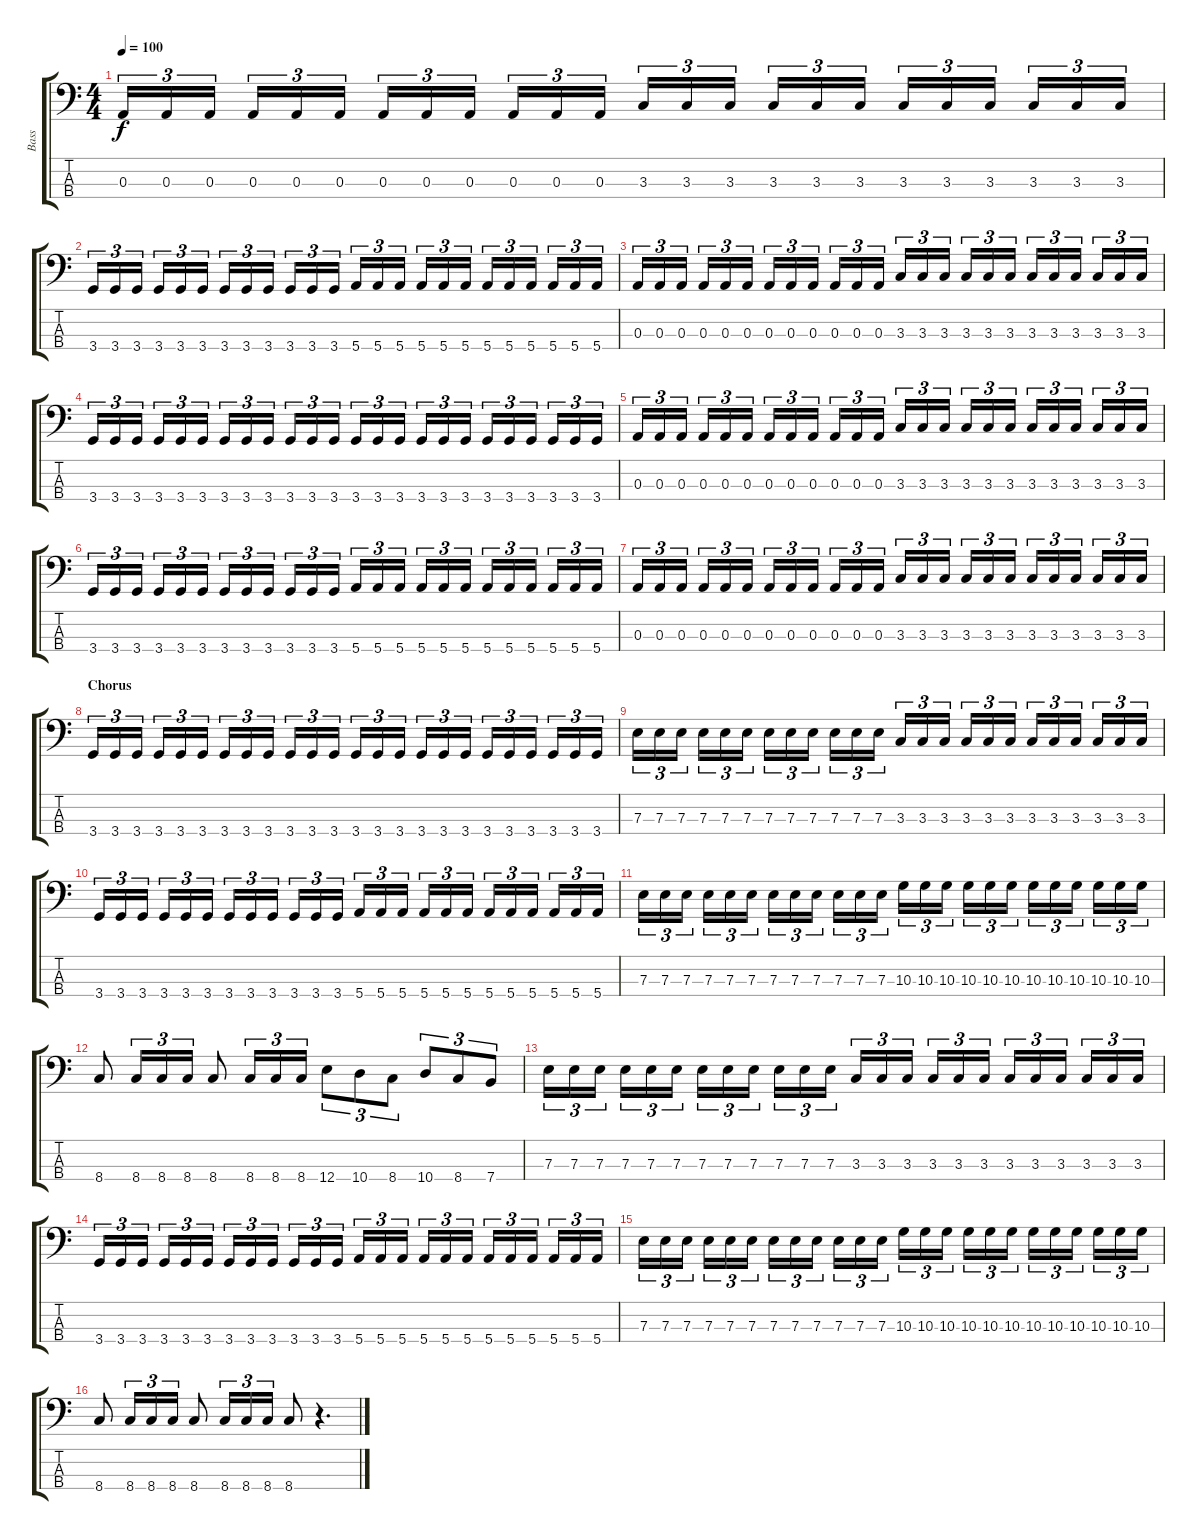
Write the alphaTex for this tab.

\track ("Bass" "Bass") {instrument electricbasspick}
\staff {score tabs}
\tuning (G2 D2 A1 E1) {hide}
\ts (4 4)
\tempo 100
\clef f4
\ks c
0.3.16{tu (3 2) dy f} 0.3.16{tu (3 2)} 0.3.16{tu (3 2)} 0.3.16{tu (3 2)} 0.3.16{tu (3 2)} 0.3.16{tu (3 2)} 0.3.16{tu (3 2)} 0.3.16{tu (3 2)} 0.3.16{tu (3 2)} 0.3.16{tu (3 2)} 0.3.16{tu (3 2)} 0.3.16{tu (3 2)} 3.3.16{tu (3 2)} 3.3.16{tu (3 2)} 3.3.16{tu (3 2)} 3.3.16{tu (3 2)} 3.3.16{tu (3 2)} 3.3.16{tu (3 2)} 3.3.16{tu (3 2)} 3.3.16{tu (3 2)} 3.3.16{tu (3 2)} 3.3.16{tu (3 2)} 3.3.16{tu (3 2)} 3.3.16{tu (3 2)} |
3.4.16{tu (3 2)} 3.4.16{tu (3 2)} 3.4.16{tu (3 2)} 3.4.16{tu (3 2)} 3.4.16{tu (3 2)} 3.4.16{tu (3 2)} 3.4.16{tu (3 2)} 3.4.16{tu (3 2)} 3.4.16{tu (3 2)} 3.4.16{tu (3 2)} 3.4.16{tu (3 2)} 3.4.16{tu (3 2)} 5.4.16{tu (3 2)} 5.4.16{tu (3 2)} 5.4.16{tu (3 2)} 5.4.16{tu (3 2)} 5.4.16{tu (3 2)} 5.4.16{tu (3 2)} 5.4.16{tu (3 2)} 5.4.16{tu (3 2)} 5.4.16{tu (3 2)} 5.4.16{tu (3 2)} 5.4.16{tu (3 2)} 5.4.16{tu (3 2)} |
0.3.16{tu (3 2)} 0.3.16{tu (3 2)} 0.3.16{tu (3 2)} 0.3.16{tu (3 2)} 0.3.16{tu (3 2)} 0.3.16{tu (3 2)} 0.3.16{tu (3 2)} 0.3.16{tu (3 2)} 0.3.16{tu (3 2)} 0.3.16{tu (3 2)} 0.3.16{tu (3 2)} 0.3.16{tu (3 2)} 3.3.16{tu (3 2)} 3.3.16{tu (3 2)} 3.3.16{tu (3 2)} 3.3.16{tu (3 2)} 3.3.16{tu (3 2)} 3.3.16{tu (3 2)} 3.3.16{tu (3 2)} 3.3.16{tu (3 2)} 3.3.16{tu (3 2)} 3.3.16{tu (3 2)} 3.3.16{tu (3 2)} 3.3.16{tu (3 2)} |
3.4.16{tu (3 2)} 3.4.16{tu (3 2)} 3.4.16{tu (3 2)} 3.4.16{tu (3 2)} 3.4.16{tu (3 2)} 3.4.16{tu (3 2)} 3.4.16{tu (3 2)} 3.4.16{tu (3 2)} 3.4.16{tu (3 2)} 3.4.16{tu (3 2)} 3.4.16{tu (3 2)} 3.4.16{tu (3 2)} 3.4.16{tu (3 2)} 3.4.16{tu (3 2)} 3.4.16{tu (3 2)} 3.4.16{tu (3 2)} 3.4.16{tu (3 2)} 3.4.16{tu (3 2)} 3.4.16{tu (3 2)} 3.4.16{tu (3 2)} 3.4.16{tu (3 2)} 3.4.16{tu (3 2)} 3.4.16{tu (3 2)} 3.4.16{tu (3 2)} |
0.3.16{tu (3 2)} 0.3.16{tu (3 2)} 0.3.16{tu (3 2)} 0.3.16{tu (3 2)} 0.3.16{tu (3 2)} 0.3.16{tu (3 2)} 0.3.16{tu (3 2)} 0.3.16{tu (3 2)} 0.3.16{tu (3 2)} 0.3.16{tu (3 2)} 0.3.16{tu (3 2)} 0.3.16{tu (3 2)} 3.3.16{tu (3 2)} 3.3.16{tu (3 2)} 3.3.16{tu (3 2)} 3.3.16{tu (3 2)} 3.3.16{tu (3 2)} 3.3.16{tu (3 2)} 3.3.16{tu (3 2)} 3.3.16{tu (3 2)} 3.3.16{tu (3 2)} 3.3.16{tu (3 2)} 3.3.16{tu (3 2)} 3.3.16{tu (3 2)} |
3.4.16{tu (3 2)} 3.4.16{tu (3 2)} 3.4.16{tu (3 2)} 3.4.16{tu (3 2)} 3.4.16{tu (3 2)} 3.4.16{tu (3 2)} 3.4.16{tu (3 2)} 3.4.16{tu (3 2)} 3.4.16{tu (3 2)} 3.4.16{tu (3 2)} 3.4.16{tu (3 2)} 3.4.16{tu (3 2)} 5.4.16{tu (3 2)} 5.4.16{tu (3 2)} 5.4.16{tu (3 2)} 5.4.16{tu (3 2)} 5.4.16{tu (3 2)} 5.4.16{tu (3 2)} 5.4.16{tu (3 2)} 5.4.16{tu (3 2)} 5.4.16{tu (3 2)} 5.4.16{tu (3 2)} 5.4.16{tu (3 2)} 5.4.16{tu (3 2)} |
0.3.16{tu (3 2)} 0.3.16{tu (3 2)} 0.3.16{tu (3 2)} 0.3.16{tu (3 2)} 0.3.16{tu (3 2)} 0.3.16{tu (3 2)} 0.3.16{tu (3 2)} 0.3.16{tu (3 2)} 0.3.16{tu (3 2)} 0.3.16{tu (3 2)} 0.3.16{tu (3 2)} 0.3.16{tu (3 2)} 3.3.16{tu (3 2)} 3.3.16{tu (3 2)} 3.3.16{tu (3 2)} 3.3.16{tu (3 2)} 3.3.16{tu (3 2)} 3.3.16{tu (3 2)} 3.3.16{tu (3 2)} 3.3.16{tu (3 2)} 3.3.16{tu (3 2)} 3.3.16{tu (3 2)} 3.3.16{tu (3 2)} 3.3.16{tu (3 2)} |
\section ("" "Chorus")
3.4.16{tu (3 2)} 3.4.16{tu (3 2)} 3.4.16{tu (3 2)} 3.4.16{tu (3 2)} 3.4.16{tu (3 2)} 3.4.16{tu (3 2)} 3.4.16{tu (3 2)} 3.4.16{tu (3 2)} 3.4.16{tu (3 2)} 3.4.16{tu (3 2)} 3.4.16{tu (3 2)} 3.4.16{tu (3 2)} 3.4.16{tu (3 2)} 3.4.16{tu (3 2)} 3.4.16{tu (3 2)} 3.4.16{tu (3 2)} 3.4.16{tu (3 2)} 3.4.16{tu (3 2)} 3.4.16{tu (3 2)} 3.4.16{tu (3 2)} 3.4.16{tu (3 2)} 3.4.16{tu (3 2)} 3.4.16{tu (3 2)} 3.4.16{tu (3 2)} |
7.3.16{tu (3 2)} 7.3.16{tu (3 2)} 7.3.16{tu (3 2)} 7.3.16{tu (3 2)} 7.3.16{tu (3 2)} 7.3.16{tu (3 2)} 7.3.16{tu (3 2)} 7.3.16{tu (3 2)} 7.3.16{tu (3 2)} 7.3.16{tu (3 2)} 7.3.16{tu (3 2)} 7.3.16{tu (3 2)} 3.3.16{tu (3 2)} 3.3.16{tu (3 2)} 3.3.16{tu (3 2)} 3.3.16{tu (3 2)} 3.3.16{tu (3 2)} 3.3.16{tu (3 2)} 3.3.16{tu (3 2)} 3.3.16{tu (3 2)} 3.3.16{tu (3 2)} 3.3.16{tu (3 2)} 3.3.16{tu (3 2)} 3.3.16{tu (3 2)} |
3.4.16{tu (3 2)} 3.4.16{tu (3 2)} 3.4.16{tu (3 2)} 3.4.16{tu (3 2)} 3.4.16{tu (3 2)} 3.4.16{tu (3 2)} 3.4.16{tu (3 2)} 3.4.16{tu (3 2)} 3.4.16{tu (3 2)} 3.4.16{tu (3 2)} 3.4.16{tu (3 2)} 3.4.16{tu (3 2)} 5.4.16{tu (3 2)} 5.4.16{tu (3 2)} 5.4.16{tu (3 2)} 5.4.16{tu (3 2)} 5.4.16{tu (3 2)} 5.4.16{tu (3 2)} 5.4.16{tu (3 2)} 5.4.16{tu (3 2)} 5.4.16{tu (3 2)} 5.4.16{tu (3 2)} 5.4.16{tu (3 2)} 5.4.16{tu (3 2)} |
7.3.16{tu (3 2)} 7.3.16{tu (3 2)} 7.3.16{tu (3 2)} 7.3.16{tu (3 2)} 7.3.16{tu (3 2)} 7.3.16{tu (3 2)} 7.3.16{tu (3 2)} 7.3.16{tu (3 2)} 7.3.16{tu (3 2)} 7.3.16{tu (3 2)} 7.3.16{tu (3 2)} 7.3.16{tu (3 2)} 10.3.16{tu (3 2)} 10.3.16{tu (3 2)} 10.3.16{tu (3 2)} 10.3.16{tu (3 2)} 10.3.16{tu (3 2)} 10.3.16{tu (3 2)} 10.3.16{tu (3 2)} 10.3.16{tu (3 2)} 10.3.16{tu (3 2)} 10.3.16{tu (3 2)} 10.3.16{tu (3 2)} 10.3.16{tu (3 2)} |
8.4.8 8.4.16{tu (3 2)} 8.4.16{tu (3 2)} 8.4.16{tu (3 2)} 8.4.8 8.4.16{tu (3 2)} 8.4.16{tu (3 2)} 8.4.16{tu (3 2)} 12.4.8{tu (3 2)} 10.4.8{tu (3 2)} 8.4.8{tu (3 2)} 10.4.8{tu (3 2)} 8.4.8{tu (3 2)} 7.4.8{tu (3 2)} |
7.3.16{tu (3 2)} 7.3.16{tu (3 2)} 7.3.16{tu (3 2)} 7.3.16{tu (3 2)} 7.3.16{tu (3 2)} 7.3.16{tu (3 2)} 7.3.16{tu (3 2)} 7.3.16{tu (3 2)} 7.3.16{tu (3 2)} 7.3.16{tu (3 2)} 7.3.16{tu (3 2)} 7.3.16{tu (3 2)} 3.3.16{tu (3 2)} 3.3.16{tu (3 2)} 3.3.16{tu (3 2)} 3.3.16{tu (3 2)} 3.3.16{tu (3 2)} 3.3.16{tu (3 2)} 3.3.16{tu (3 2)} 3.3.16{tu (3 2)} 3.3.16{tu (3 2)} 3.3.16{tu (3 2)} 3.3.16{tu (3 2)} 3.3.16{tu (3 2)} |
3.4.16{tu (3 2)} 3.4.16{tu (3 2)} 3.4.16{tu (3 2)} 3.4.16{tu (3 2)} 3.4.16{tu (3 2)} 3.4.16{tu (3 2)} 3.4.16{tu (3 2)} 3.4.16{tu (3 2)} 3.4.16{tu (3 2)} 3.4.16{tu (3 2)} 3.4.16{tu (3 2)} 3.4.16{tu (3 2)} 5.4.16{tu (3 2)} 5.4.16{tu (3 2)} 5.4.16{tu (3 2)} 5.4.16{tu (3 2)} 5.4.16{tu (3 2)} 5.4.16{tu (3 2)} 5.4.16{tu (3 2)} 5.4.16{tu (3 2)} 5.4.16{tu (3 2)} 5.4.16{tu (3 2)} 5.4.16{tu (3 2)} 5.4.16{tu (3 2)} |
7.3.16{tu (3 2)} 7.3.16{tu (3 2)} 7.3.16{tu (3 2)} 7.3.16{tu (3 2)} 7.3.16{tu (3 2)} 7.3.16{tu (3 2)} 7.3.16{tu (3 2)} 7.3.16{tu (3 2)} 7.3.16{tu (3 2)} 7.3.16{tu (3 2)} 7.3.16{tu (3 2)} 7.3.16{tu (3 2)} 10.3.16{tu (3 2)} 10.3.16{tu (3 2)} 10.3.16{tu (3 2)} 10.3.16{tu (3 2)} 10.3.16{tu (3 2)} 10.3.16{tu (3 2)} 10.3.16{tu (3 2)} 10.3.16{tu (3 2)} 10.3.16{tu (3 2)} 10.3.16{tu (3 2)} 10.3.16{tu (3 2)} 10.3.16{tu (3 2)} |
8.4.8 8.4.16{tu (3 2)} 8.4.16{tu (3 2)} 8.4.16{tu (3 2)} 8.4.8 8.4.16{tu (3 2)} 8.4.16{tu (3 2)} 8.4.16{tu (3 2)} 8.4.8 r.4{d}
